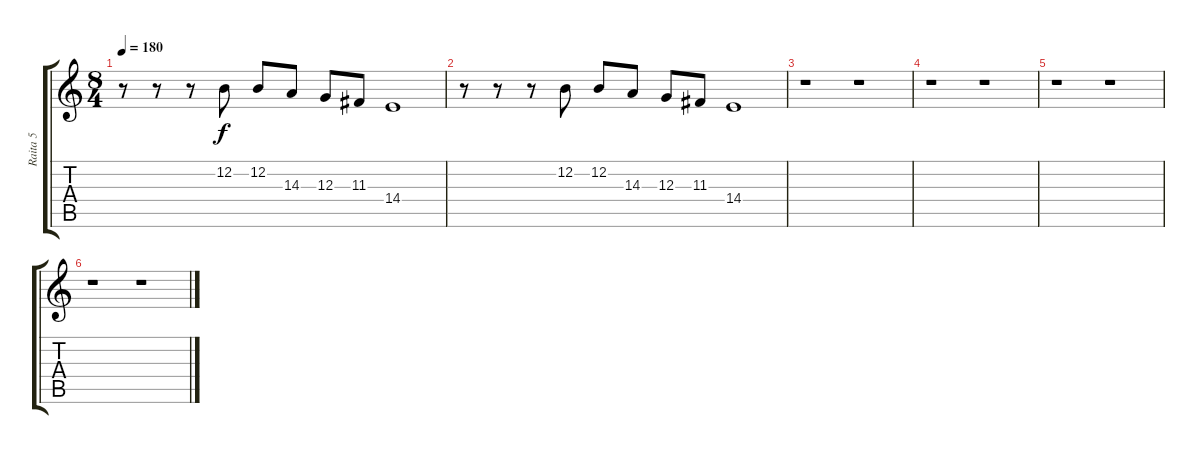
\track ("Raita 5" "Raita 5") {instrument choiraahs}
\staff {score tabs}
\tuning (E4 B3 G3 D3 A2 E2) {hide}
\ts (8 4)
\tempo 180
\clef g2
\ks c
r.8{dy f} r.8 r.8 12.2.8 12.2.8 14.3.8 12.3.8 11.3.8 14.4.1 |
r.8 r.8 r.8 12.2.8 12.2.8 14.3.8 12.3.8 11.3.8 14.4.1 |
r.1 r.1 |
r.1 r.1 |
r.1 r.1 |
r.1 r.1
